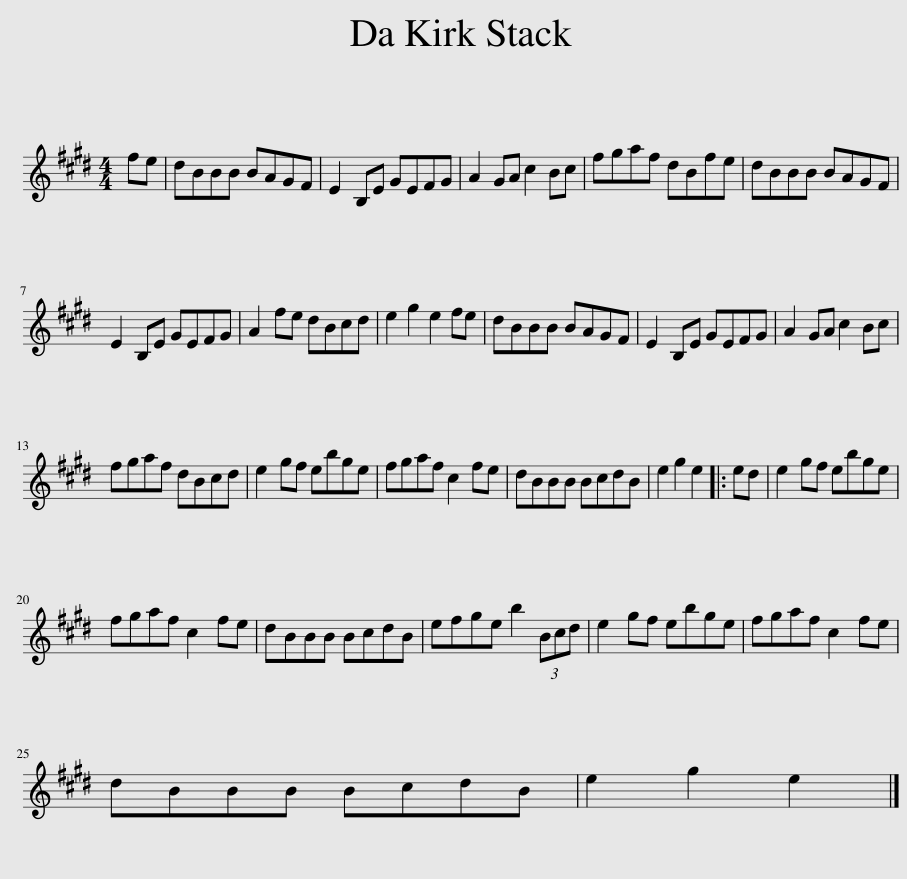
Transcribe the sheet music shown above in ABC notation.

X:1
L:1/8
M:4/4
I:linebreak $
K:E
V:1 treble
V:1
 fe | dBBB BAGF | E2 B,E GEFG | A2 GA c2 Bc | fgaf dBfe | %5
 dBBB BAGF |$ E2 B,E GEFG | A2 fe dBcd | e2 g2 e2 fe | dBBB BAGF | %10
 E2 B,E GEFG | A2 GA c2 Bc |$ fgaf dBcd | e2 gf ebge | fgaf c2 fe | %15
 dBBB BcdB | e2 g2 e2 |: ed | e2 gf ebge |$ fgaf c2 fe | %20
 dBBB BcdB | efge b2 (3Bcd | e2 gf ebge | fgaf c2 fe |$ dBBB BcdB | %25
 e2 g2 e2 |] %26
